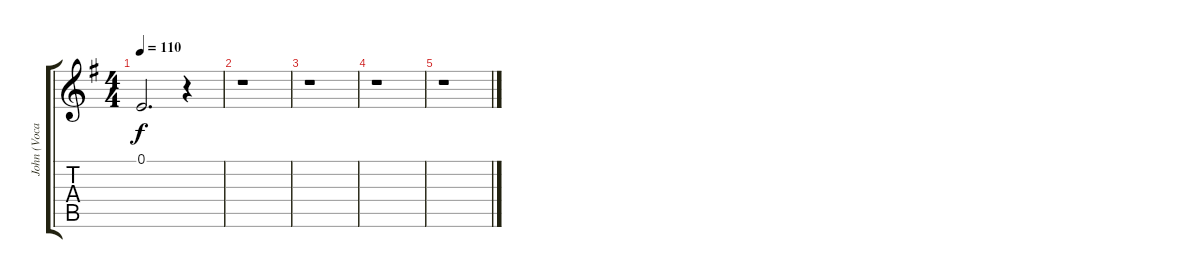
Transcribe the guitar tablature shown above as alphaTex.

\track ("John (Vocals)" "John (Voca") {instrument lead2sawtooth}
\staff {score tabs}
\tuning (E4 B3 G3 D3 A2 E2) {hide}
\ts (4 4)
\tempo 110
\clef g2
\ks g
0.1{t}.2{d dy f} r.4 |
r.1 |
r.1 |
r.1 |
r.1
